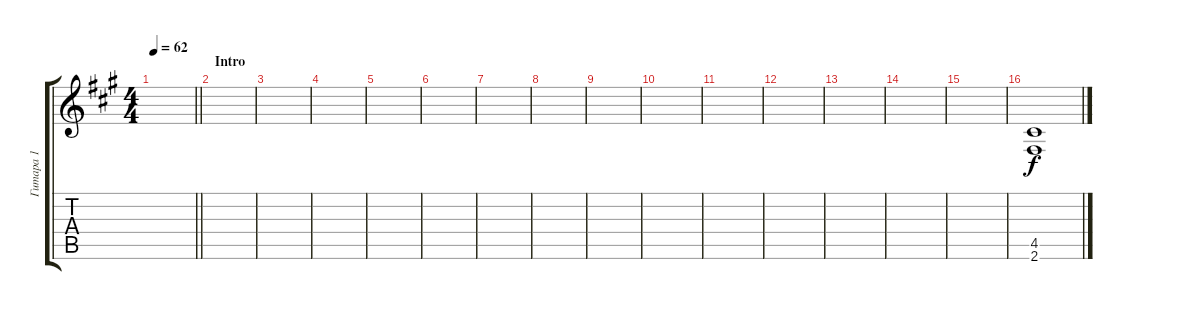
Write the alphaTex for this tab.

\track ("Гитара 1" "Гитара 1") {instrument distortionguitar}
\staff {score tabs}
\tuning (E4 B3 G3 D3 A2 E2) {hide}
\ts (4 4)
\tempo 62
\clef g2
\barLineRight lightlight
\ks f#minor
|
\section ("" "Intro")
|
|
|
|
|
|
|
|
|
|
|
|
|
|
(4.5 2.6).1{volume 13}
